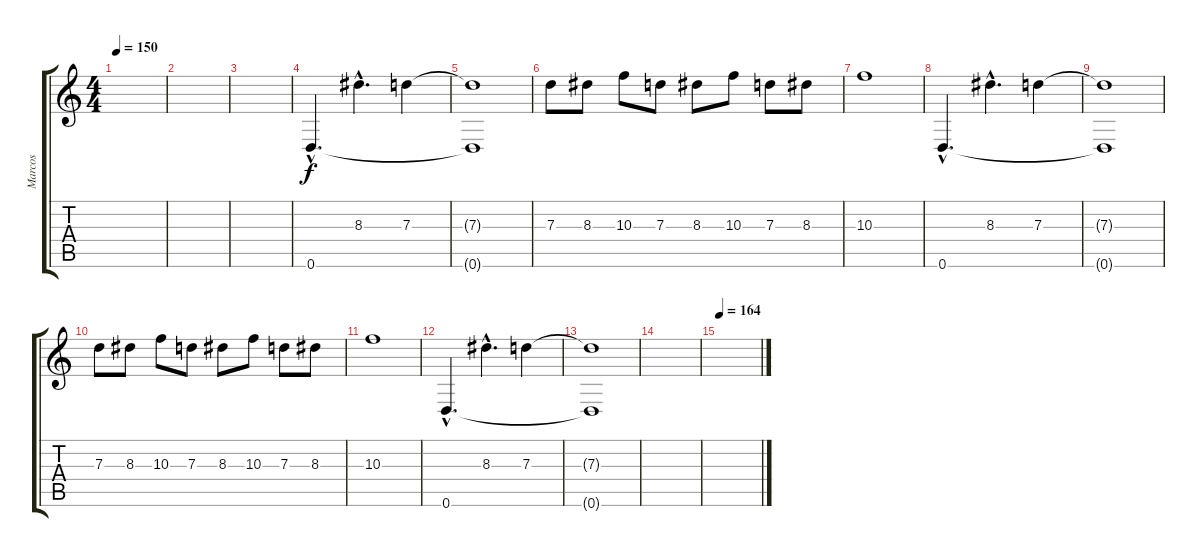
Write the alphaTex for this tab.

\track ("Marcos" "Marcos") {instrument electricguitarclean}
\staff {score tabs}
\tuning (E4 B3 G3 D3 A2 D2) {hide}
\ts (4 4)
\tempo 150
\clef g2
\ks c
|
|
|
0.6{hac}.4{d} 8.3{hac}.4{d} 7.3.4 |
(7.3{t} 0.6{t}).1 |
7.3.8 8.3.8 10.3.8 7.3.8 8.3.8 10.3.8 7.3.8 8.3.8 |
10.3.1 |
0.6{hac}.4{d} 8.3{hac}.4{d} 7.3.4 |
(7.3{t} 0.6{t}).1 |
7.3.8 8.3.8 10.3.8 7.3.8 8.3.8 10.3.8 7.3.8 8.3.8 |
10.3.1 |
0.6{hac}.4{d} 8.3{hac}.4{d} 7.3.4 |
(7.3{t} 0.6{t}).1 |
|
\tempo 164
